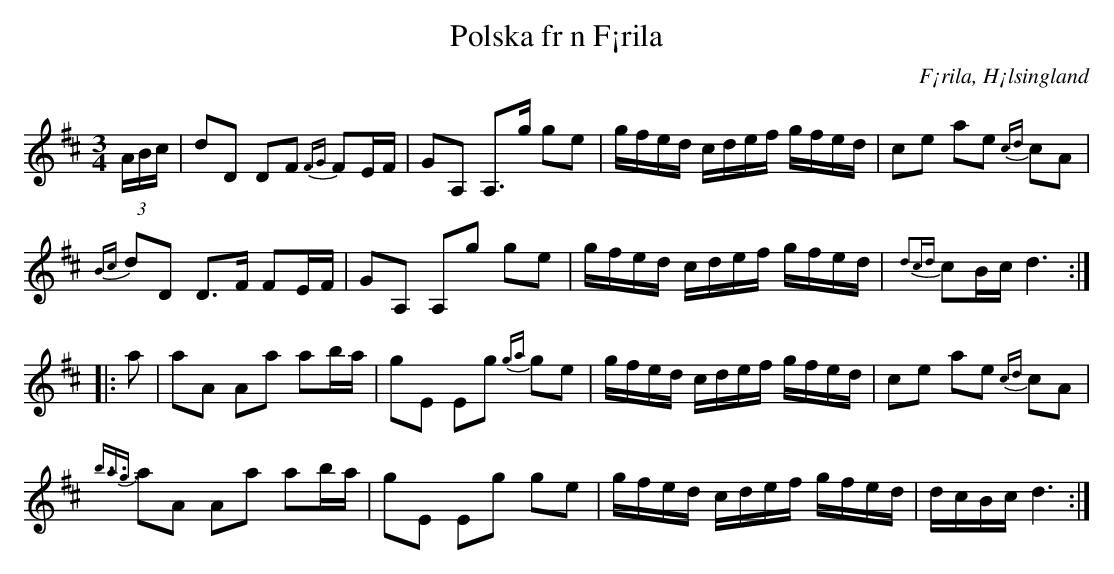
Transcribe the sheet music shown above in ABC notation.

X:1
T:Polska fr n F¡rila
O:F¡rila, H¡lsingland
M:3/4
L:1/16
U:t=turn
K:D
(3ABc | d2D2 D2F2 {F4/3G4/3}F2EF | G2A,2 A,2>g2 g2e2 | gfed cdef gfed | c2e2 a2e2 {cd}c2A2 |
{Bc}d2D2 D2>F2 F2EF | G2A,2 A,2g2 g2e2 | gfed cdef gfed | {d2c3/3d3/3}c2Bc d6 ::
a2 | a2A2 A2a2 a2ba | g2E2 E2g2 {g3/3a3/3}g2e2 | gfed cdef gfed | c2e2 a2e2 {cd}c2A2 |
{b3/2a3/2g3/2}a2A2 A2a2 a2ba | g2E2 E2g2 g2e2 | gfed cdef gfed | dcBc d6 :|
